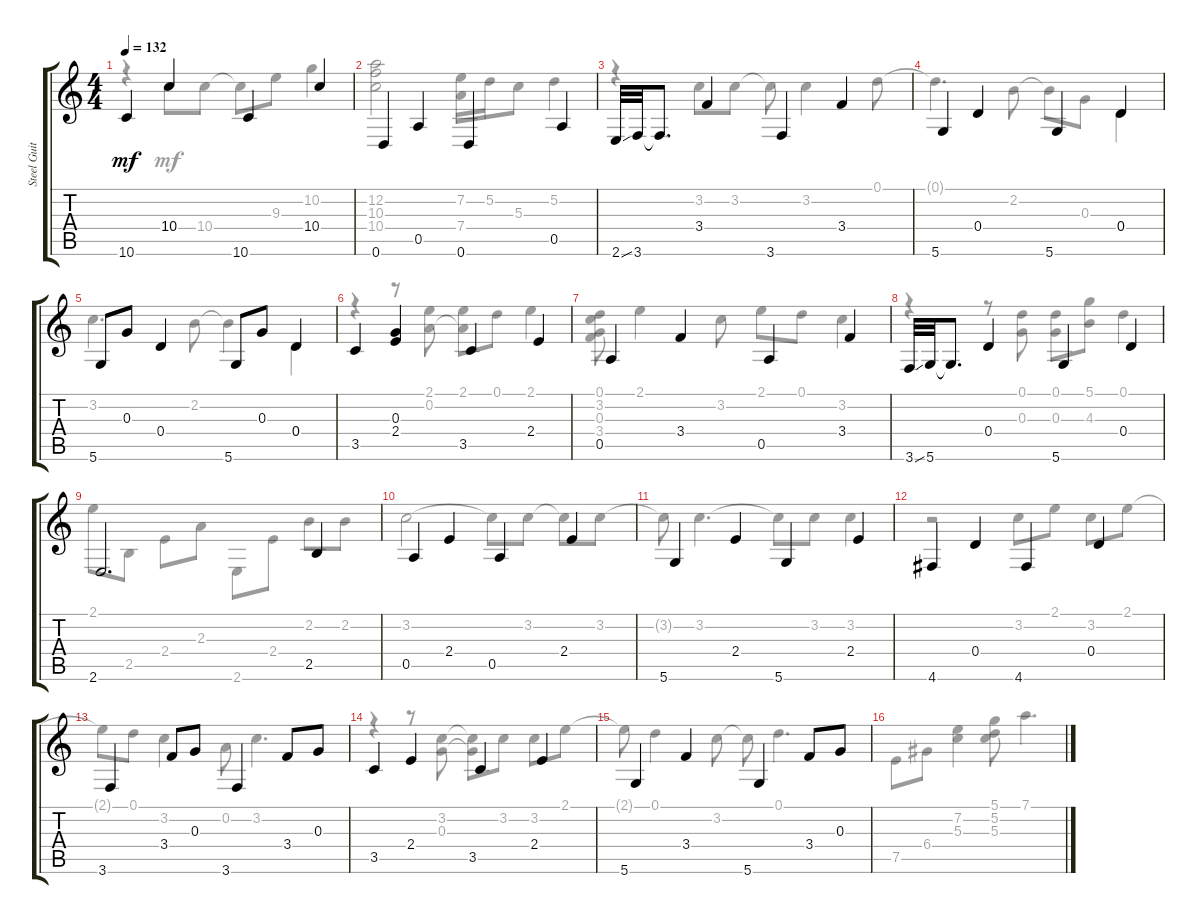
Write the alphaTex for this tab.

\track ("Steel Guitar" "Steel Guit") {instrument acousticguitarsteel}
\staff {score tabs}
\tuning (D4 A3 G3 D3 A2 D2) {hide}
\voice
\ts (4 4)
\tempo 132
\clef g2
\ks c
10.6.4{dy mf} 10.4.4 10.6.4 10.4.4 |
0.6.4 0.5.4 0.6.4 0.5.4 |
2.6{ss}.32 3.6.32 3.6{t}.8{d} 3.4.4 3.6.4 3.4.4 |
5.6.4 0.4.4 5.6.4 0.4.4 |
5.6.8 0.3.8 0.4.4 5.6.8 0.3.8 0.4.4 |
3.5.4 (0.3 2.4).4 3.5.4 2.4.4 |
0.5.4 3.4.4 0.5.4 3.4.4 |
3.6{ss}.32 5.6.32 5.6{t}.8{d} 0.4.4 5.6.4 0.4.4 |
2.6.2{d} 2.5.4 |
0.5.4 2.4.4 0.5.4 2.4.4 |
5.6.4 2.4.4 5.6.4 2.4.4 |
4.6.4 0.4.4 4.6.4 0.4.4 |
3.6.4 3.4.8 0.3.8 3.6.4 3.4.8 0.3.8 |
3.5.4 2.4.4 3.5.4 2.4.4 |
5.6.4 3.4.4 5.6.4 3.4.8 0.3.8 |
\voice
\clef g2
\ottava regular
\simile none
\ks c
r.4{dy mf} 10.4.8 10.4.8 10.4{t}.8 9.3.8 10.2.4 |
(12.2 10.3 10.4).2 (7.2 7.4).16 5.2.16 5.3.8 5.2.4 |
r.4 3.2.8 3.2.8 3.2{t}.8 3.2.4 0.1.8 |
0.1{t}.4{d} 2.2.8 2.2{t}.8 0.3.8 0.4.4 |
3.2.4{d} 2.2.8 2.2{t}.4 0.4.4 |
r.4 r.8 (2.1 0.2).8 (2.1 0.2{t}).8 0.1.8 2.1.4 |
(0.1 3.2 0.3 3.4).8 2.1.4 3.2.8 2.1.8 0.1.8 3.2.4 |
r.4 r.8 (0.1 0.3).8 (0.1 0.3).8 (5.1 4.3).8 0.1.4 |
2.1.8 2.5.8 2.4.8 2.3.8 2.6.8 2.4.8 2.2.8 2.2.8 |
3.2.2 3.2{t}.8 3.2.8 3.2{t}.8 3.2.8 |
3.2{t}.8 3.2.4{d} 3.2{t}.8 3.2.8 3.2.4 |
r.2 3.2.8 2.1.8 3.2.8 2.1.8 |
2.1{t}.8 0.1.8 3.2.4 0.2.8 3.2.4{d} |
r.4 r.8 (3.2 0.3).8 (3.2{t} 0.3{t}).8 3.2.8 3.2.8 2.1.8 |
2.1{t}.8 0.1.4 3.2.8 3.2{t}.8 0.1.4{d} |
7.5.8 6.4.8 (7.2 5.3).4 (5.1 5.2 5.3).8 7.1.4{d}
